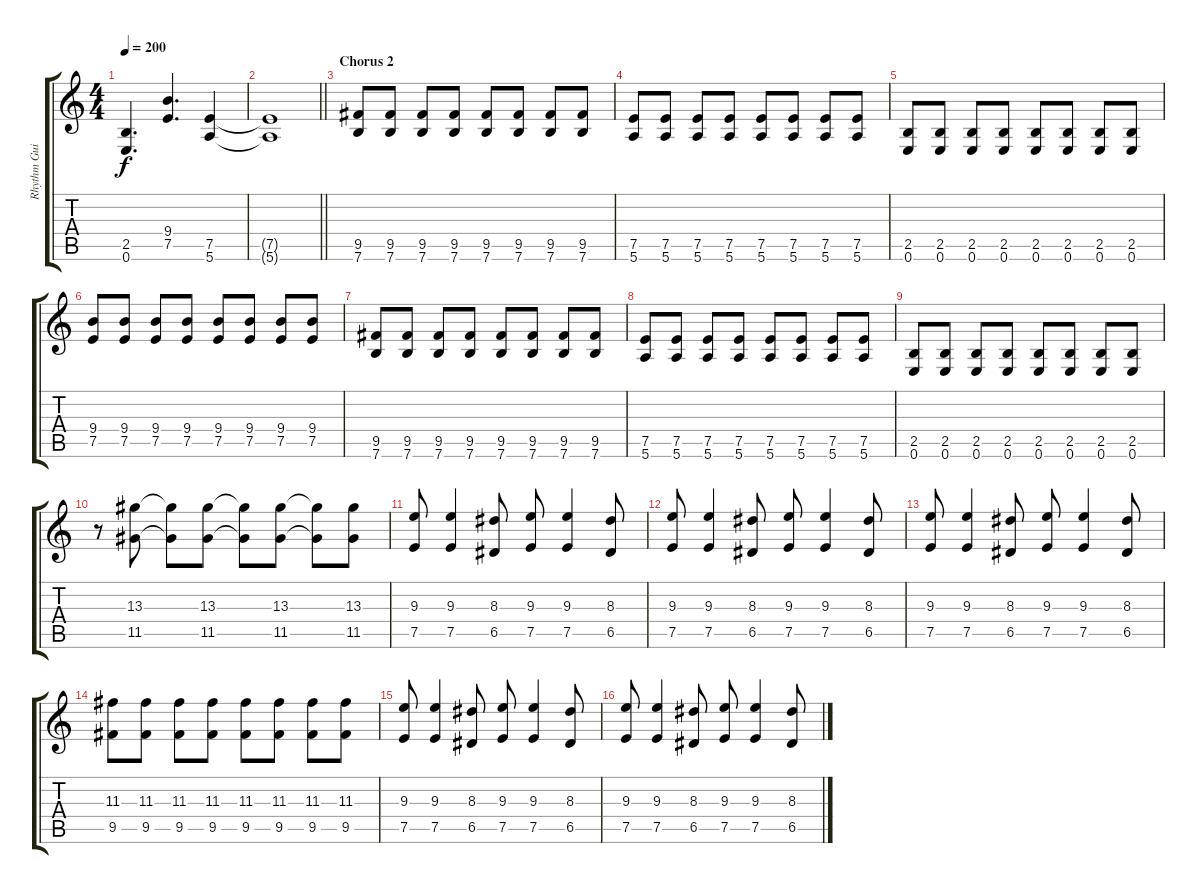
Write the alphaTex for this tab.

\track ("Rhythm Guitar " "Rhythm Gui") {instrument distortionguitar}
\staff {score tabs}
\tuning (E4 B3 G3 D3 A2 E2) {hide}
\ts (4 4)
\tempo 200
\clef g2
\ks c
(2.5 0.6).4{d dy f} (9.4 7.5).4{d} (7.5 5.6).4 |
\barLineRight lightlight
(7.5{t} 5.6{t}).1 |
\section ("" "Chorus 2")
(9.5 7.6).8 (9.5 7.6).8 (9.5 7.6).8 (9.5 7.6).8 (9.5 7.6).8 (9.5 7.6).8 (9.5 7.6).8 (9.5 7.6).8 |
(7.5 5.6).8 (7.5 5.6).8 (7.5 5.6).8 (7.5 5.6).8 (7.5 5.6).8 (7.5 5.6).8 (7.5 5.6).8 (7.5 5.6).8 |
(2.5 0.6).8 (2.5 0.6).8 (2.5 0.6).8 (2.5 0.6).8 (2.5 0.6).8 (2.5 0.6).8 (2.5 0.6).8 (2.5 0.6).8 |
(9.4 7.5).8 (9.4 7.5).8 (9.4 7.5).8 (9.4 7.5).8 (9.4 7.5).8 (9.4 7.5).8 (9.4 7.5).8 (9.4 7.5).8 |
(9.5 7.6).8 (9.5 7.6).8 (9.5 7.6).8 (9.5 7.6).8 (9.5 7.6).8 (9.5 7.6).8 (9.5 7.6).8 (9.5 7.6).8 |
(7.5 5.6).8 (7.5 5.6).8 (7.5 5.6).8 (7.5 5.6).8 (7.5 5.6).8 (7.5 5.6).8 (7.5 5.6).8 (7.5 5.6).8 |
(2.5 0.6).8 (2.5 0.6).8 (2.5 0.6).8 (2.5 0.6).8 (2.5 0.6).8 (2.5 0.6).8 (2.5 0.6).8 (2.5 0.6).8 |
r.8 (13.3 11.5).8 (13.3{t} 11.5{t}).8 (13.3 11.5).8 (13.3{t} 11.5{t}).8 (13.3 11.5).8 (13.3{t} 11.5{t}).8 (13.3 11.5).8 |
(9.3 7.5).8 (9.3 7.5).4 (8.3 6.5).8 (9.3 7.5).8 (9.3 7.5).4 (8.3 6.5).8 |
(9.3 7.5).8 (9.3 7.5).4 (8.3 6.5).8 (9.3 7.5).8 (9.3 7.5).4 (8.3 6.5).8 |
(9.3 7.5).8 (9.3 7.5).4 (8.3 6.5).8 (9.3 7.5).8 (9.3 7.5).4 (8.3 6.5).8 |
(11.3 9.5).8 (11.3 9.5).8 (11.3 9.5).8 (11.3 9.5).8 (11.3 9.5).8 (11.3 9.5).8 (11.3 9.5).8 (11.3 9.5).8 |
(9.3 7.5).8 (9.3 7.5).4 (8.3 6.5).8 (9.3 7.5).8 (9.3 7.5).4 (8.3 6.5).8 |
(9.3 7.5).8 (9.3 7.5).4 (8.3 6.5).8 (9.3 7.5).8 (9.3 7.5).4 (8.3 6.5).8
